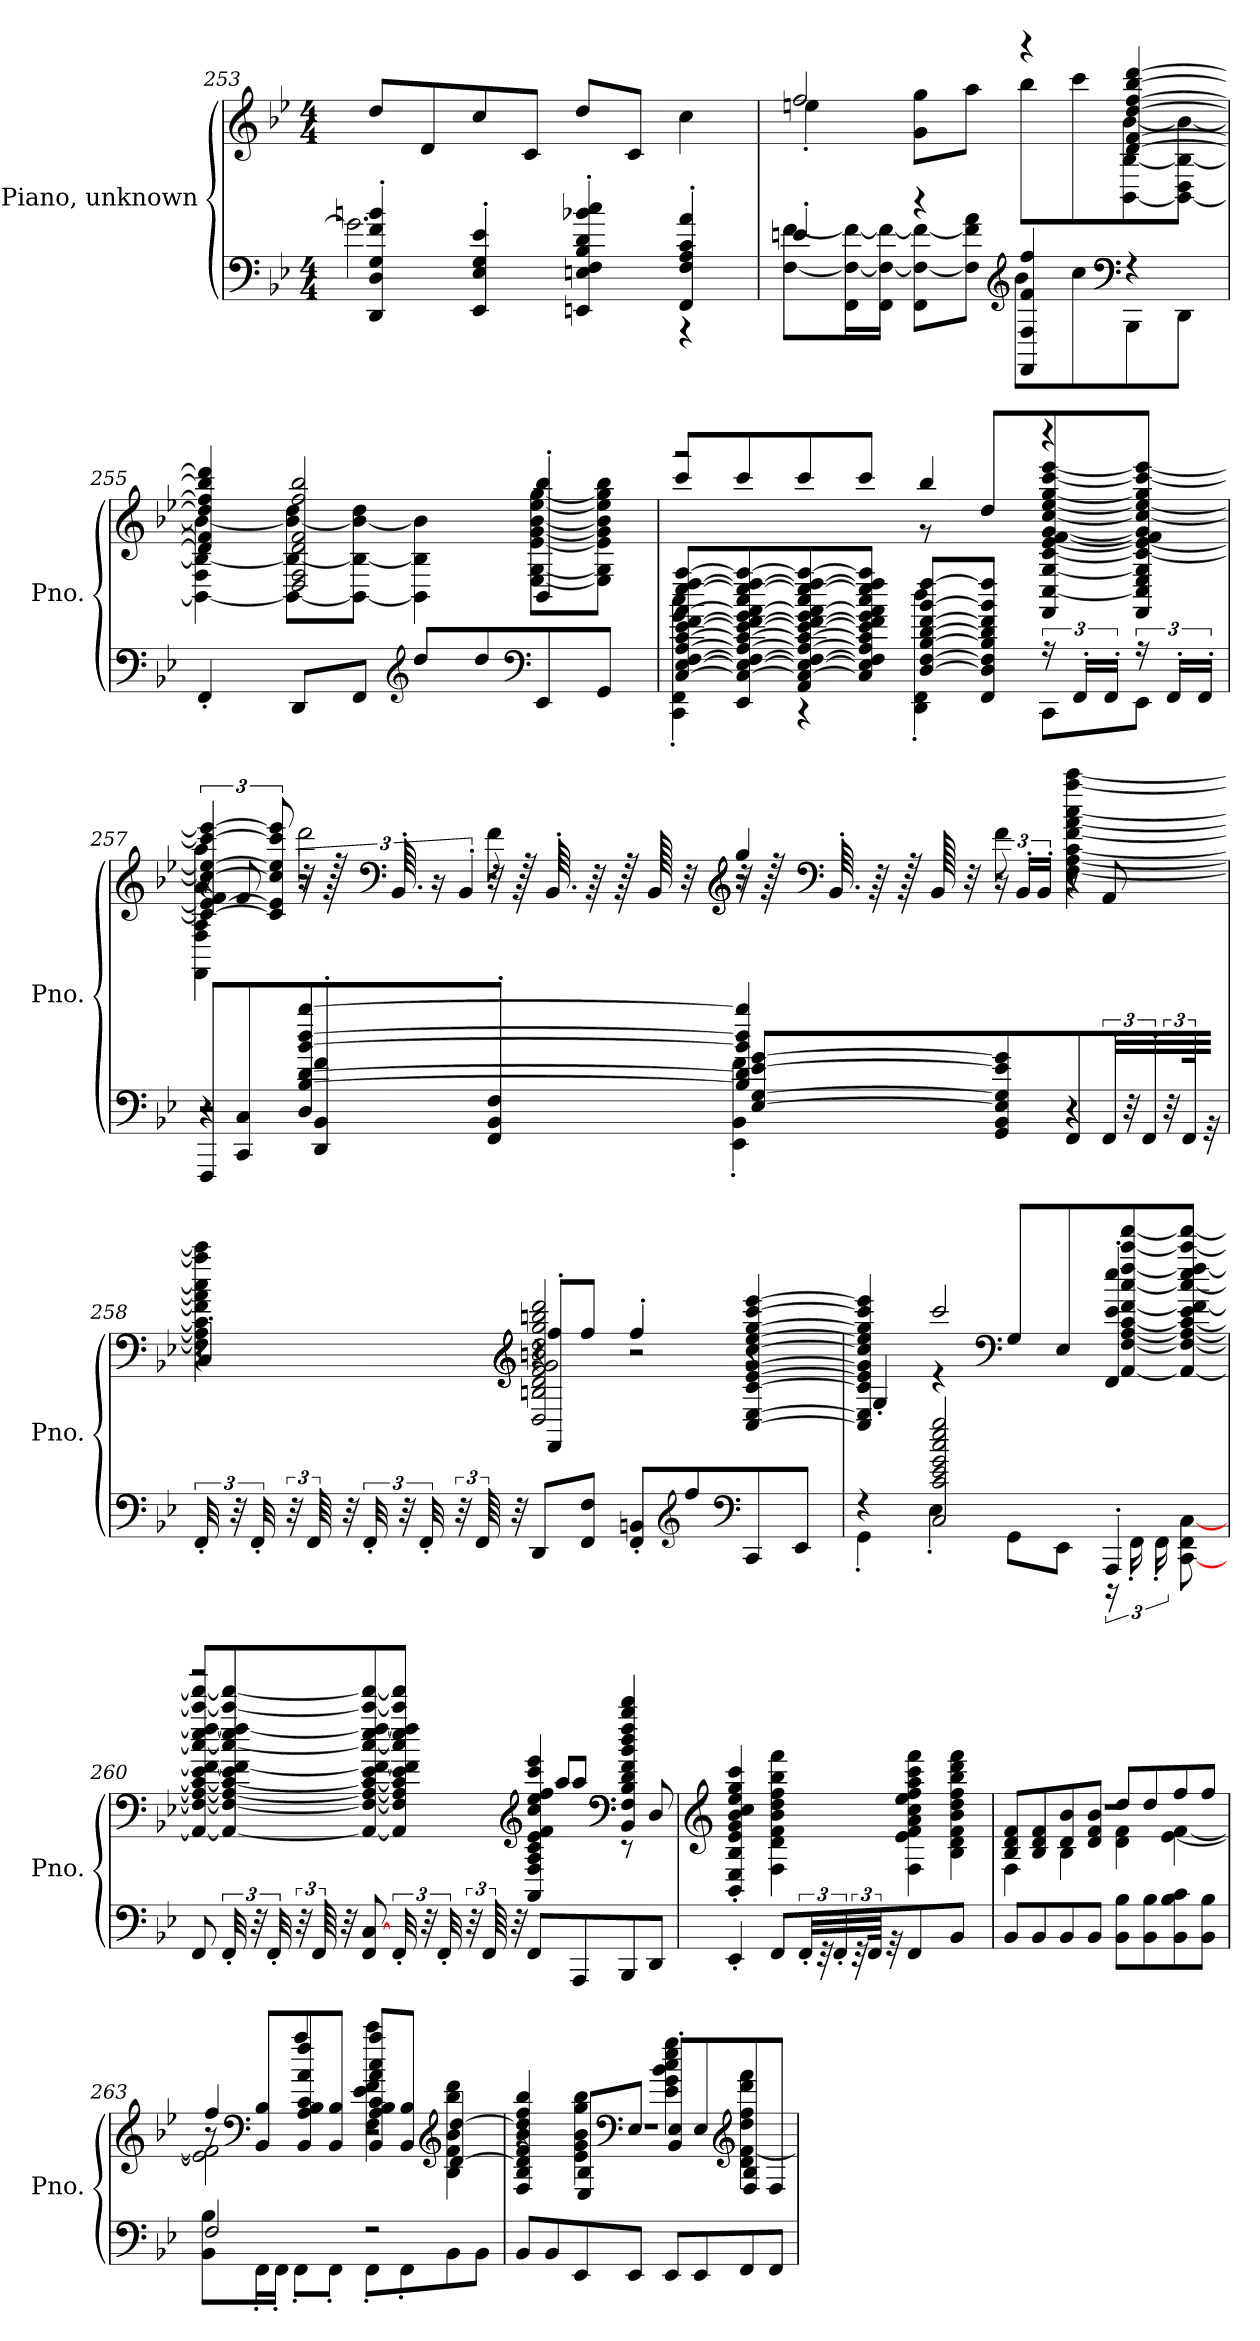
**kern	**kern
*part1	*part1
*staff2	*staff1
*I"Piano, unknown	*
*I'Pno.	*
*clefF4	*clefG2
*k[b-e-]	*k[b-e-]
*M4/4	*M4/4
=253	=253
*^	*
4DD/' 4D/' 4G/' 4f/' 4bn/'	2.g\]	8dd/L
.	.	8d/
4EE-/' 4E-/' 4G/' 4e-/'	.	8cc/
.	.	8c/J
4EEn/' 4En/' 4F/' 4B-/' 4d/' 4b-X/' 4cc/'	.	8dd/L
.	.	8c/J
4FF/' 4F/' 4A/' 4c/' 4a/'	4r	4cc\
=254	=254	=254
*	*	*^
4en'/	[8F\ [8f\L	2ff/	4een'\
.	16FF\ 16F\_ 16f\_L	.	.
.	16FF\ 16F\_ 16f\_JJ	.	.
4r	8FF\ 8F\_ 8f\_L	.	8g\ 8gg\L
.	8F\] 8f\] 8a\J	.	8aa\J
*clefG2	*	*	*
4FF/ 4F/ 4f/ 4ff/	8b-\L	4r	8bb-\L
.	8cc\	.	8ccc\
*clefF4	*	*	*
4r	8BBB-\	[4d/ [4f/ [4dd/ [4ff/ [4bb-/ [4ddd/	[8BB-\ [8B-\ [8b-\
.	8DD\J	.	8BB-\_ 8D\ 8B-\_ 8b-\_J
*v	*v	*	*
!!LO:LB:g=z	!!
=255	=255	=255
4FF'/	4d/] 4f/] 4dd/] 4ff/] 4bb-/] 4ddd/]	4BB-\_ 4F\ 4B-\_ 4b-\_
8DD/L	2D/ 2F/ 2d/ 2f/ 2ff/ 2bb-/	8BB-\_ 8B-\_ 8b-\_ 8dd\L
8FF/J	.	8BB-\_ 8B-\_ 8b-\_ 8dd\J
*clefG2	*	*
8dd/L	.	4BB-\] 4B-\] 4b-\]
8dd/	.	.
*clefF4	*	*
8EE-/	4BB-/' 4bb-/'	[8E-\ [8G\ [8e-\ [8g\ [8b-\ [8ee-\ [8gg\L
8GG/J	.	8E-\] 8G\] 8e-\] 8g\] 8b-\] 8ee-\] 8gg\] 8bb-\J
=256	=256	=256
*^	*	*
[8C/ [8E-/ [8F/ [8A/ [8c/ [8e-/ [8f/ [8a/ [8ee-/ [8ff/ [8aa/L	4CC\' 4FF\' 4g\' 4cc\'	2r	8ccc/L
8EE-/ 8C/_ 8E-/_ 8F/_ 8A/_ 8c/_ 8e-/_ 8f/_ 8g/ 8a/_ 8cc/ 8ee-/_ 8ff/_ 8aa/_	.	.	8ccc/
8AA/ 8C/_ 8E-/_ 8F/_ 8A/_ 8c/_ 8e-/_ 8f/_ 8g/ 8a/_ 8cc/ 8ee-/_ 8ff/_ 8aa/_	4r	.	8ccc/
8C/] 8E-/] 8F/] 8A/] 8c/] 8e-/] 8f/] 8g/ 8a/] 8cc/ 8ee-/] 8ff/] 8aa/]J	.	.	8ccc/J
[8D/ [8F/ [8B-/ [8d/ [8f/ [8b-/ [8ff/L	4DD\' 4FF\' 4dd\'	4bb-/	8r
8FF/ 8D/] 8F/] 8B-/] 8d/] 8f/] 8b-/] 8ff/]J	.	.	8dd/L
24r	8CC\L	4r	8FF/ [8C/ [8G/ [8c/ [8e-/ [8f/ [8g/ [8cc/ [8ee-/ [8gg/ [8ccc/ [8eee-/
24FF'/LL	.	.	.
24FF'/JJ	.	.	.
24r	8EE-\J	.	8FF/ 8C/] 8E-/ 8G/] 8c/_ 8e-/_ 8f/] 8g/] 8cc/_ 8ee-/_ 8gg/] 8ccc/_ 8eee-/_J
24FF'/LL	.	.	.
24FF'/JJ	.	.	.
!!LO:LB:g=z
=257	=257	=257	=257
*	*^	*^	*^
4r	2r	8FFF/L	8r	4r	6c/_ 6e-/_ 6f/ 6cc/_ 6ee-/_ 6ccc/_ 6eee-/_	4FF\ 4F\ 4A\ 4a\ 4aa\
.	.	8CC/ 8C/	8f/	.	.	.
.	.	.	.	.	12c/] 12e-/] 12cc/] 12ee-/] 12ccc/] 12eee-/]	.
4D/ [4B-/ [4d/ [4b-/ [4dd/ [4bb-/	.	8DD/' 8BB-/' 8f/'	32r	8r	12r	2ddd\
.	.	.	128r	.	.	.
*	*	*	*clefF4	*	*	*
.	.	.	64.BB-'/	.	.	.
.	.	.	16r	.	.	.
.	.	.	.	.	6BB-'/	.
.	.	8FF/' 8BB-/' 8F/'J	32r	8f\	.	.
.	.	.	128r	.	.	.
.	.	.	64.BB-'/	.	.	.
.	.	.	64r	.	.	.
.	.	.	128r	.	.	.
.	.	.	128BB-/	.	.	.
.	.	.	32r	.	.	.
*	*	*	*clefG2	*	*	*
4B-/] 4d/] 4b-/] 4dd/] 4bb-/]	4EE-\' 4BB-\' 4f\'	[8E-/ [8G/ [8e-/ [8g/L	4gg/	8r	32r	.
.	.	.	.	.	128r	.
*	*	*	*clefF4	*	*	*
.	.	.	.	.	64.BB-'/	.
.	.	.	.	.	64r	.
.	.	.	.	.	128r	.
.	.	.	.	.	128BB-/	.
.	.	.	.	.	32r	.
.	.	8GG/ 8BB-/ 8E-/] 8G/] 8e-/] 8g/]	.	8f\	24r	.
.	.	.	.	.	24BB-'/LL	.
.	.	.	.	.	24BB-'/JJ	.
4r	4r	8FF/	4r	[4F\ [4A\ [4c\ [4f\ [4a\ [4cc\ [4aa\ [4ccc\	8r	4r
.	.	48FF'/Jkk	.	.	8AA/	.
.	.	48r	.	.	.	.
.	.	48FF'/	.	.	.	.
.	.	48r	.	.	.	.
.	.	96FF/	.	.	.	.
.	.	32r	.	.	.	.
*v	*v	*v	*	*	*	*
*	*	*	*v	*v
!!LO:LB:g=z
=258	=258	=258	=258
48FF'/	4r	4F\] 4A\] 4c\] 4f\] 4a\] 4cc\] 4aa\] 4ccc\]	4C'/
48r	.	.	.
48FF'/	.	.	.
48r	.	.	.
96FF/	.	.	.
32r	.	.	.
48FF'/	.	.	.
48r	.	.	.
48FF'/	.	.	.
48r	.	.	.
96FF/	.	.	.
32r	.	.	.
*	*clefG2	*	*
8DD/L	2D/ 2Bn/ 2d/ 2f/ 2g/ 2bn/ 2dd/ 2gg/ 2bbn/ 2ddd/	4r	8FF/' 8ff/'L
8FF/ 8F/J	.	.	8ff/J
8FF/' 8BBn/'L	.	2r	4ff'/
*clefG2	*	*	*
8ff/	.	.	.
*clefF4	*	*	*
8CC/	[4C/ [4E-/ [4c/ [4e-/ [4g/ [4cc/ [4ee-/ [4gg/ [4ccc/ [4eee-/	.	4r
8EE-/J	.	.	.
*	*	*v	*v
=259	=259	=259
*^	*	*
4r	4GG'\	4C/] 4E-/] 4c/] 4e-/] 4g/] 4cc/] 4ee-/] 4gg/] 4ccc/] 4eee-/]	4G'/
2C/ 2c/ 2e-/ 2g/ 2cc/ 2ee-/ 2gg/	4E-'\	2ccc/	4r
*	*	*clefF4	*
.	8GG\L	.	8G/L
.	8EE-\J	.	8E-/
4AAA'/	24r	4FF/' 4e-/' 4ee-/'	[8AA/ [8F/ [8A/ [8c/ [8f/ [8cc/ [8ff/ [8ccc/ [8fff/
.	24FF'\LL	.	.
.	24FF'\	.	.
.	[8CC\ 8FF\ [8C\	.	8AA/_ 8F/_ 8A/_ 8c/_ 8e-/ 8f/_ 8cc/_ 8ee-/ 8ff/_ 8ccc/_ 8fff/_J
*v	*v	*	*
!!LO:LB:g=z	!!
=260	=260	=260
8FF/L	2r	8AA/_ 8F/_ 8A/_ 8c/_ 8e-/ 8f/_ 8cc/_ 8ee-/ 8ff/_ 8ccc/_ 8fff/_L
48FF'/Jkk	.	8AA/_ 8F/_ 8A/_ 8c/_ 8e-/ 8f/_ 8cc/_ 8ee-/ 8ff/_ 8ccc/_ 8fff/_
48r	.	.
48FF'/	.	.
48r	.	.
96FF/	.	.
32r	.	.
8FF/ [8C/L	.	8AA/_ 8F/_ 8A/_ 8c/_ 8e-/ 8f/_ 8cc/_ 8ee-/ 8ff/_ 8ccc/_ 8fff/_
48FF'/JJk	.	8AA/] 8F/] 8A/] 8c/] 8e-/ 8f/] 8cc/] 8ee-/ 8ff/] 8ccc/] 8fff/]J
48r	.	.
48FF'/	.	.
48r	.	.
96FF/	.	.
32r	.	.
*	*clefG2	*
8FF/L	4AA/ 4F/ 4A/ 4c/ 4e-/ 4f/ 4cc/ 4ee-/ 4ff/ 4ccc/ 4eee-/	8aa/L
8AAA/	.	8aa/J
*	*clefF4	*
8BBB-/	4BB-/ 4F/ 4B-/ 4d/ 4f/ 4b-/ 4dd/ 4ff/ 4bb-/ 4ddd/	8r
8DD/J	.	8D/
*	*v	*v
=261	=261
*	*clefG2
4EE-'/	4BB-/' 4E-/' 4B-/' 4e-/' 4g/' 4b-/' 4cc/' 4ee-/' 4gg/' 4ccc/'
8FF/L	4F\ 4d\ 4f\ 4b-\ 4dd\ 4ff\ 4bb-\ 4fff\
48FF'/Jkk	.
48r	.
48FF'/	.
48r	.
96FF/	.
32r	.
4FF/	4F\ 4e-\ 4f\ 4a\ 4cc\ 4ee-\ 4ff\ 4aa\ 4ccc\ 4fff\
4BB-/	4B-\ 4d\ 4f\ 4b-\ 4dd\ 4ff\ 4bb-\ 4ddd\ 4fff\
!!LO:PB:g=z
=262	=262
*	*^
*	*	*^
8BB-/L	1r	4F\	8B-/ 8d/ 8f/L
8BB-/	.	.	8B-/ 8d/ 8f/
8BB-/	.	4B-\	8d/ 8b-/
8BB-/J	.	.	8d/ 8f/ 8b-/J
8BB-\ 8B-\L	.	4d\ 4f\	8dd/L
8BB-\ 8B-\	.	.	8dd/
8BB-\ 8B-\ 8c\	.	[4e-\ [4f\	8ff/
8BB-\ 8B-\J	.	.	8ff/J
=263	=263	=263	=263
*^	*	*	*
2F/	8BB-\ 8B-\L	4ff/	2e-\] 2f\]	8r
*	*	*clefF4	*	*
.	16FF'\L	.	.	8BB-/ 8B-/L
.	16FF'\JJ	.	.	.
.	8FF'\L	4aa/	.	8BB-/ 8A/ 8B-/ 8c/ 8a/ 8ff/
.	8FF'\J	.	.	8BB-/ 8B-/J
2r	8FF'\L	2r	4F\ 4e-\ 4f\ 4ccc\	8BB-/ 8A/ 8B-/ 8c/ 8a/ 8cc/ 8aa/L
.	8FF'\	.	.	8BB-/ 8B-/J
*	*	*clefG2	*	*
.	8BB-\	.	4B-\ 4f\ 4b-\ 4bb-\ 4ddd\	[4d/ [4dd/
.	8BB-\J	.	.	.
*v	*v	*	*	*
=264	=264	=264	=264
8BB-/L	1r	4r	4F/ 4B-/ 4d/] 4f/ 4b-/ 4dd/] 4ff/ 4bb-/
8BB-/	.	.	.
8EE-/	.	4e-\ 4g\ 4b-\ 4gg\ 4bb-\	8E-/ 8B-/L
*	*clefF4	*	*
8EE-/J	.	.	8E-/J
8EE-/L	.	4e-\ 4g\ 4b-\ 4cc\ 4ee-\ 4gg\	8BB-/' 8E-/'L
8EE-/	.	.	8E-/
*	*clefG2	*	*
8FF/	.	4d\ [4f\ 4dd\ 4ff\ 4ddd\ 4fff\	8F/ 8B-/
8FF/J	.	.	8F/J
*	*v	*v	*v
=	=
*-	*-
